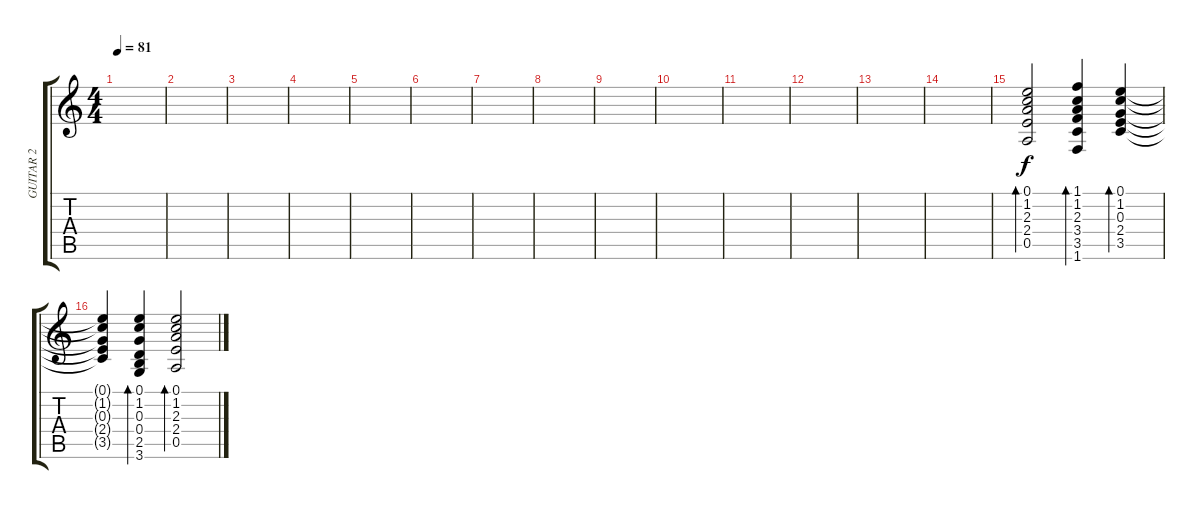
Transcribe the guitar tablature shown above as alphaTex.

\track ("GUITAR 2" "GUITAR 2") {instrument acousticguitarsteel}
\staff {score tabs}
\tuning (E4 B3 G3 D3 A2 E2) {hide}
\ts (4 4)
\tempo 81
\clef g2
\ks c
|
|
|
|
|
|
|
|
|
|
|
|
|
|
(0.1 1.2 2.3 2.4 0.5).2{bd 60} (1.1 1.2 2.3 3.4 3.5 1.6).4{bd 60} (0.1 1.2 0.3 2.4 3.5).4{bd 60} |
(0.1{t} 1.2{t} 0.3{t} 2.4{t} 3.5{t}).4 (0.1 1.2 0.3 0.4 2.5 3.6).4{bd 60} (0.1 1.2 2.3 2.4 0.5).2{bd 60}
